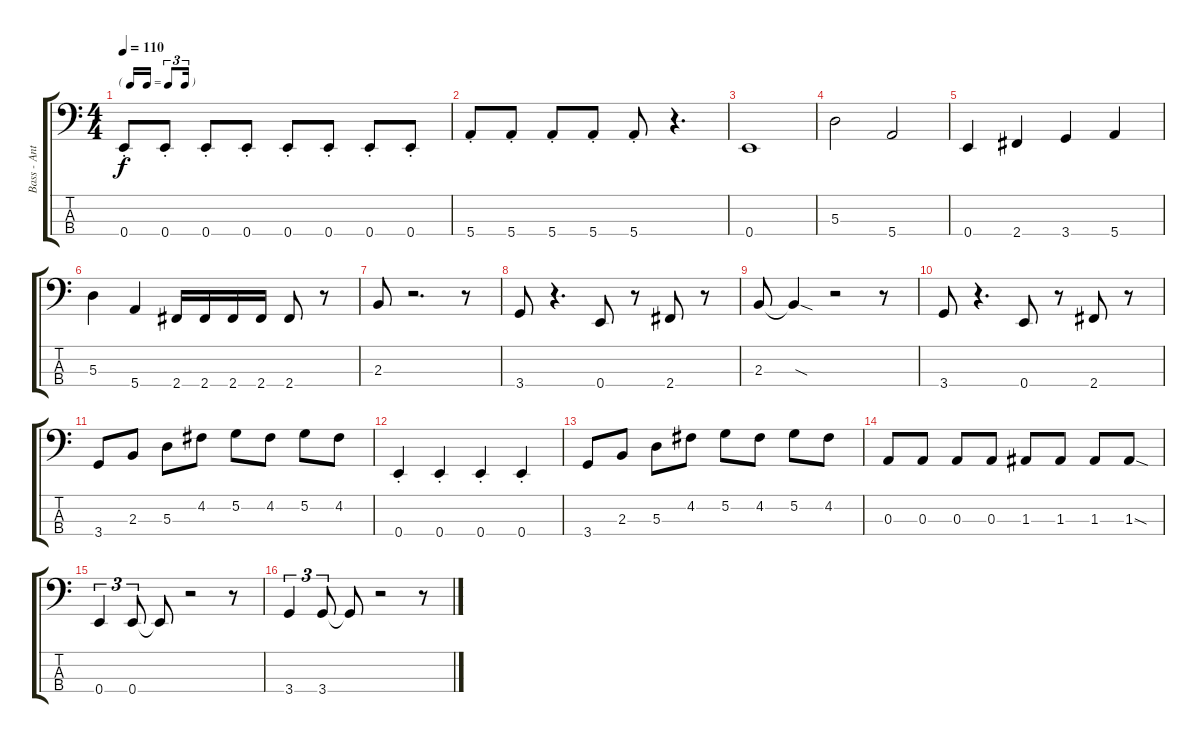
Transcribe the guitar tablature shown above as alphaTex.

\track ("Bass - Anthony" "Bass - Ant") {instrument electricbassfinger}
\staff {score tabs}
\tuning (G2 D2 A1 E1) {hide}
\ts (4 4)
\tf triplet16th
\tempo 110
\clef f4
\ks c
0.4{st}.8{dy f} 0.4{st}.8 0.4{st}.8 0.4{st}.8 0.4{st}.8 0.4{st}.8 0.4{st}.8 0.4{st}.8 |
5.4{st}.8 5.4{st}.8 5.4{st}.8 5.4{st}.8 5.4{st}.8 r.4{d} |
0.4.1 |
5.3.2 5.4.2 |
0.4.4 2.4.4 3.4.4 5.4.4 |
5.3.4 5.4.4 2.4.16 2.4.16 2.4.16 2.4.16 2.4.8 r.8 |
2.3.8 r.2{d} r.8 |
3.4.8 r.4{d} 0.4.8 r.8 2.4.8 r.8 |
2.3.8 2.3{sod t}.4 r.2 r.8 |
3.4.8 r.4{d} 0.4.8 r.8 2.4.8 r.8 |
3.4.8 2.3.8 5.3.8 4.2.8 5.2.8 4.2.8 5.2.8 4.2.8 |
0.4{st}.4 0.4{st}.4 0.4{st}.4 0.4{st}.4 |
3.4.8 2.3.8 5.3.8 4.2.8 5.2.8 4.2.8 5.2.8 4.2.8 |
0.3.8 0.3.8 0.3.8 0.3.8 1.3.8 1.3.8 1.3.8 1.3{sod}.8 |
0.4.4{tu (3 2)} 0.4.8{tu (3 2)} 0.4{t}.8 r.2 r.8 |
3.4.4{tu (3 2)} 3.4.8{tu (3 2)} 3.4{t}.8 r.2 r.8
